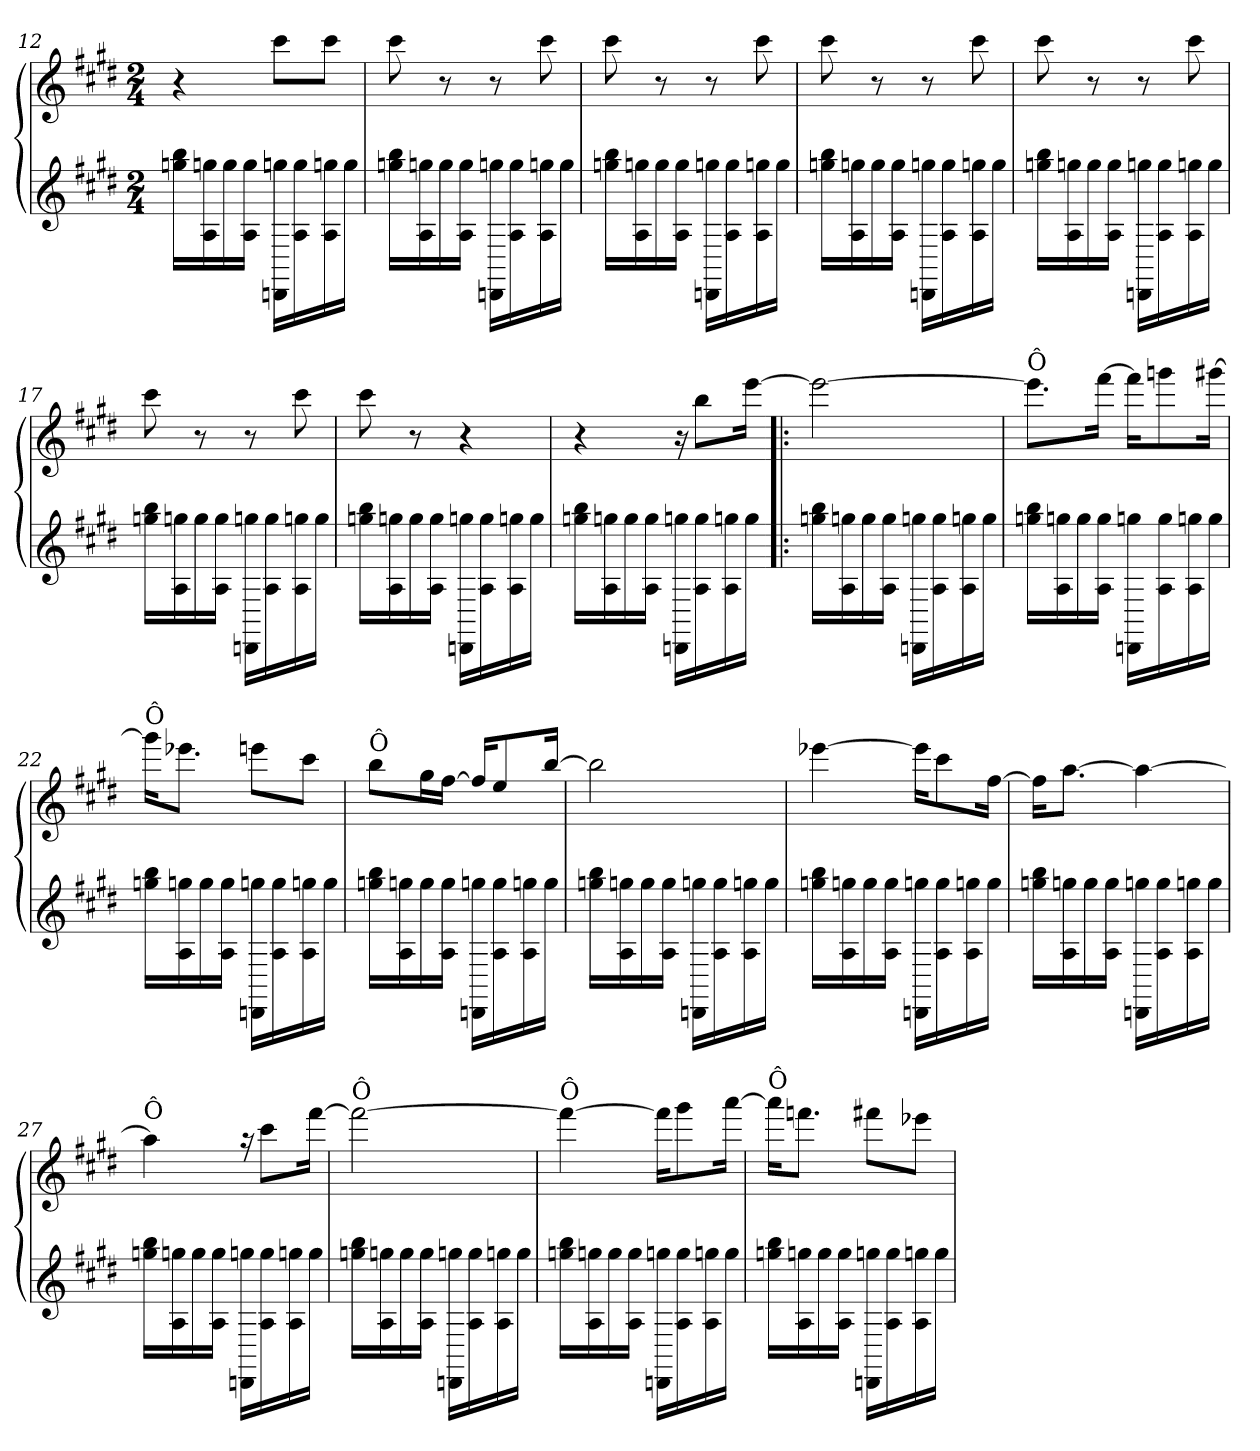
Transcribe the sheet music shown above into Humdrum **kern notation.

**kern	**kern
*part2	*part1
*staff2	*staff1
*clefG2	*clefG2
*ITrd-7c-12	*
*k[f#c#g#d#]	*k[f#c#g#d#]
*E:	*E:
*M2/4	*M2/4
=12	=12
16gggn\ 16bbb\LL	4r
16a\ 16gggn\	.
16ggg\	.
16a\ 16ggg\JJ	.
16Dn\ 16gggn\LL	8ccc#\L
16a\ 16ggg\	.
16a\ 16gggn\	8ccc#\J
16ggg\JJ	.
=13	=13
16gggn\ 16bbb\LL	8ccc#\
16a\ 16gggn\	.
16ggg\	8r
16a\ 16ggg\JJ	.
16Dn\ 16gggn\LL	8r
16a\ 16ggg\	.
16a\ 16gggn\	8ccc#\
16ggg\JJ	.
!!LO:LB:g=z
=14	=14
16gggn\ 16bbb\LL	8ccc#\
16a\ 16gggn\	.
16ggg\	8r
16a\ 16ggg\JJ	.
16Dn\ 16gggn\LL	8r
16a\ 16ggg\	.
16a\ 16gggn\	8ccc#\
16ggg\JJ	.
=15	=15
16gggn\ 16bbb\LL	8ccc#\
16a\ 16gggn\	.
16ggg\	8r
16a\ 16ggg\JJ	.
16Dn\ 16gggn\LL	8r
16a\ 16ggg\	.
16a\ 16gggn\	8ccc#\
16ggg\JJ	.
=16	=16
16gggn\ 16bbb\LL	8ccc#\
16a\ 16gggn\	.
16ggg\	8r
16a\ 16ggg\JJ	.
16Dn\ 16gggn\LL	8r
16a\ 16ggg\	.
16a\ 16gggn\	8ccc#\
16ggg\JJ	.
=17	=17
16gggn\ 16bbb\LL	8ccc#\
16a\ 16gggn\	.
16ggg\	8r
16a\ 16ggg\JJ	.
16Dn\ 16gggn\LL	8r
16a\ 16ggg\	.
16a\ 16gggn\	8ccc#\
16ggg\JJ	.
=18	=18
16gggn\ 16bbb\LL	8ccc#\
16a\ 16gggn\	.
16ggg\	8r
16a\ 16ggg\JJ	.
16Dn\ 16gggn\LL	4r
16a\ 16ggg\	.
16a\ 16gggn\	.
16ggg\JJ	.
=19	=19
16gggn\ 16bbb\LL	4r
16a\ 16gggn\	.
16ggg\	.
16a\ 16ggg\JJ	.
16Dn\ 16gggn\LL	16r
16a\ 16ggg\	8bb\L
16a\ 16gggn\	.
16ggg\JJ	[16eee\Jk
!!LO:LB:g=z
=20!|:	=20!|:
*	*^
16gggn\ 16bbb\LL	2eee\_	2ryy
16a\ 16gggn\	.	.
16ggg\	.	.
16a\ 16ggg\JJ	.	.
16Dn\ 16gggn\LL	.	.
16a\ 16ggg\	.	.
16a\ 16gggn\	.	.
16ggg\JJ	.	.
=21	=21	=21
!	!LO:TX:a:t=Ô	!
16gggn\ 16bbb\LL	8.eee\L]	2ryy
16a\ 16gggn\	.	.
16ggg\	.	.
16a\ 16ggg\JJ	[<16fff#\Jk	.
16Dn\ 16gggn\LL	16fff#\KL]	.
16a\ 16ggg\	8gggn\	.
16a\ 16gggn\	.	.
16ggg\JJ	[<16ggg#X\Jk	.
=22	=22	=22
!	!LO:TX:a:t=Ô	!
16gggn\ 16bbb\LL	16ggg#\KL]	2ryy
16a\ 16gggn\	8.eee-X\J	.
16ggg\	.	.
16a\ 16ggg\JJ	.	.
16Dn\ 16gggn\LL	8eeen\L	.
16a\ 16ggg\	.	.
16a\ 16gggn\	8ccc#\J	.
16ggg\JJ	.	.
=23	=23	=23
!	!LO:TX:a:t=Ô	!
16gggn\ 16bbb\LL	8bb\L	2ryy
16a\ 16gggn\	.	.
16ggg\	16gg#\L	.
16a\ 16ggg\JJ	[<16ff#\JJ	.
16Dn\ 16gggn\LL	16ff#/KL]	.
16a\ 16ggg\	8ee/	.
16a\ 16gggn\	.	.
16ggg\JJ	[>16bb/Jk	.
=24	=24	=24
16gggn\ 16bbb\LL	2bb\]	2ryy
16a\ 16gggn\	.	.
16ggg\	.	.
16a\ 16ggg\JJ	.	.
16Dn\ 16gggn\LL	.	.
16a\ 16ggg\	.	.
16a\ 16gggn\	.	.
16ggg\JJ	.	.
!!LO:LB:g=z	!!
=25	=25	=25
16gggn\ 16bbb\LL	[<4eee-X\	2ryy
16a\ 16gggn\	.	.
16ggg\	.	.
16a\ 16ggg\JJ	.	.
16Dn\ 16gggn\LL	16eee-\KL]	.
16a\ 16ggg\	8ccc#\	.
16a\ 16gggn\	.	.
16ggg\JJ	[<16ff#\Jk	.
=26	=26	=26
16gggn\ 16bbb\LL	16ff#\KL]	2ryy
16a\ 16gggn\	[<8.aa\J	.
16ggg\	.	.
16a\ 16ggg\JJ	.	.
16Dn\ 16gggn\LL	4aa\_	.
16a\ 16ggg\	.	.
16a\ 16gggn\	.	.
16ggg\JJ	.	.
=27	=27	=27
!	!LO:TX:a:t=Ô	!
16gggn\ 16bbb\LL	4aa\]	2ryy
16a\ 16gggn\	.	.
16ggg\	.	.
16a\ 16ggg\JJ	.	.
16Dn\ 16gggn\LL	16raa	.
16a\ 16ggg\	8ccc#\L	.
16a\ 16gggn\	.	.
16ggg\JJ	[<16fff#\Jk	.
=28	=28	=28
!	!LO:TX:a:t=Ô	!
16gggn\ 16bbb\LL	2fff#\_	2ryy
16a\ 16gggn\	.	.
16ggg\	.	.
16a\ 16ggg\JJ	.	.
16Dn\ 16gggn\LL	.	.
16a\ 16ggg\	.	.
16a\ 16gggn\	.	.
16ggg\JJ	.	.
=29	=29	=29
!	!LO:TX:a:t=Ô	!
16gggn\ 16bbb\LL	4fff#\_	2ryy
16a\ 16gggn\	.	.
16ggg\	.	.
16a\ 16ggg\JJ	.	.
16Dn\ 16gggn\LL	16fff#\KL]	.
16a\ 16ggg\	8ggg#\	.
16a\ 16gggn\	.	.
16ggg\JJ	[<16aaa\Jk	.
!!LO:LB:g=z	!!
=30	=30	=30
!	!LO:TX:a:t=Ô	!
16gggn\ 16bbb\LL	16aaa\KL]	2ryy
16a\ 16gggn\	8.fffn\J	.
16ggg\	.	.
16a\ 16ggg\JJ	.	.
16Dn\ 16gggn\LL	8fff#X\L	.
16a\ 16ggg\	.	.
16a\ 16gggn\	8eee-X\J	.
16ggg\JJ	.	.
*	*v	*v
=	=
*-	*-
